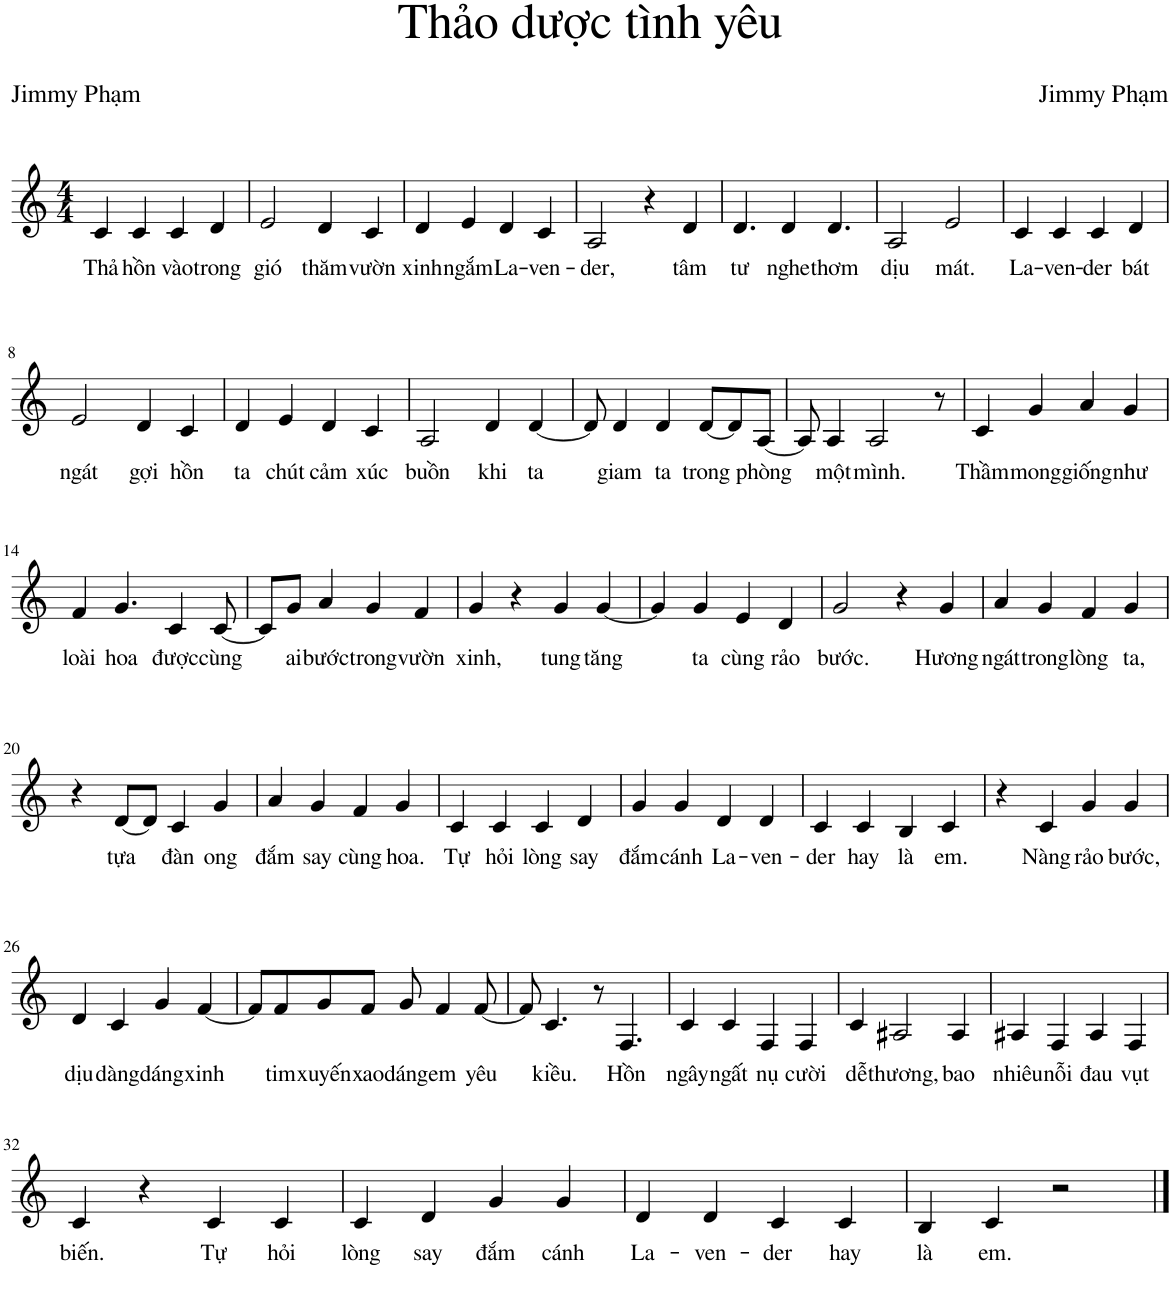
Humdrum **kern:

**kern	**text
*part1	*part1
*staff1	*staff1
*I"Piano	*
*I'Pno.	*
*clefG2	*
*k[]	*
*M4/4	*
=1	=1
!	!LO:LY:b
4c/	Thả
!	!LO:LY:b
4c/	hồn
!	!LO:LY:b
4c/	vào
!	!LO:LY:b
4d/	trong
=2	=2
!	!LO:LY:b
2e/	gió
!	!LO:LY:b
4d/	thăm
!	!LO:LY:b
4c/	vườn
=3	=3
!	!LO:LY:b
4d/	xinh
!	!LO:LY:b
4e/	ngắm
!	!LO:LY:b
4d/	La-
!	!LO:LY:b
4c/	-ven-
=4	=4
!	!LO:LY:b
2A/	-der,
4r	.
!	!LO:LY:b
4d/	tâm
=5	=5
!	!LO:LY:b
4.d/	tư
!	!LO:LY:b
4d/	nghe
!	!LO:LY:b
4.d/	thơm
=6	=6
!	!LO:LY:b
2A/	dịu
!	!LO:LY:b
2e/	mát.
=7	=7
!	!LO:LY:b
4c/	La-
!	!LO:LY:b
4c/	-ven-
!	!LO:LY:b
4c/	-der
!	!LO:LY:b
4d/	bát
!!LO:LB:g=z
=8	=8
!	!LO:LY:b
2e/	ngát
!	!LO:LY:b
4d/	gợi
!	!LO:LY:b
4c/	hồn
=9	=9
!	!LO:LY:b
4d/	ta
!	!LO:LY:b
4e/	chút
!	!LO:LY:b
4d/	cảm
!	!LO:LY:b
4c/	xúc
=10	=10
!	!LO:LY:b
2A/	buồn
!	!LO:LY:b
4d/	khi
!	!LO:LY:b
[4d/	ta
=11	=11
8d/]	.
!	!LO:LY:b
4d/	giam
!	!LO:LY:b
4d/	ta
!	!LO:LY:b
[8d/L	trong
8d/]	.
!	!LO:LY:b
[8A/J	phòng
=12	=12
8A/]	.
!	!LO:LY:b
4A/	một
!	!LO:LY:b
2A/	mình.
8r	.
=13	=13
!	!LO:LY:b
4c/	Thầm
!	!LO:LY:b
4g/	mong
!	!LO:LY:b
4a/	giống
!	!LO:LY:b
4g/	như
!!LO:LB:g=z
=14	=14
!	!LO:LY:b
4f/	loài
!	!LO:LY:b
4.g/	hoa
!	!LO:LY:b
4c/	được
!	!LO:LY:b
[8c/	cùng
=15	=15
8c/L]	.
!	!LO:LY:b
8g/J	ai
!	!LO:LY:b
4a/	bước
!	!LO:LY:b
4g/	trong
!	!LO:LY:b
4f/	vườn
=16	=16
!	!LO:LY:b
4g/	xinh,
4r	.
!	!LO:LY:b
4g/	tung
!	!LO:LY:b
[4g/	tăng
=17	=17
4g/]	.
!	!LO:LY:b
4g/	ta
!	!LO:LY:b
4e/	cùng
!	!LO:LY:b
4d/	rảo
=18	=18
!	!LO:LY:b
2g/	bước.
4r	.
!	!LO:LY:b
4g/	Hương
=19	=19
!	!LO:LY:b
4a/	ngát
!	!LO:LY:b
4g/	trong
!	!LO:LY:b
4f/	lòng
!	!LO:LY:b
4g/	ta,
!!LO:LB:g=z
=20	=20
4r	.
!	!LO:LY:b
[8d/L	tựa
8d/J]	.
!	!LO:LY:b
4c/	đàn
!	!LO:LY:b
4g/	ong
=21	=21
!	!LO:LY:b
4a/	đắm
!	!LO:LY:b
4g/	say
!	!LO:LY:b
4f/	cùng
!	!LO:LY:b
4g/	hoa.
=22	=22
!	!LO:LY:b
4c/	Tự
!	!LO:LY:b
4c/	hỏi
!	!LO:LY:b
4c/	lòng
!	!LO:LY:b
4d/	say
=23	=23
!	!LO:LY:b
4g/	đắm
!	!LO:LY:b
4g/	cánh
!	!LO:LY:b
4d/	La-
!	!LO:LY:b
4d/	-ven-
=24	=24
!	!LO:LY:b
4c/	-der
!	!LO:LY:b
4c/	hay
!	!LO:LY:b
4B/	là
!	!LO:LY:b
4c/	em.
=25	=25
4r	.
!	!LO:LY:b
4c/	Nàng
!	!LO:LY:b
4g/	rảo
!	!LO:LY:b
4g/	bước,
!!LO:LB:g=z
=26	=26
!	!LO:LY:b
4d/	dịu
!	!LO:LY:b
4c/	dàng
!	!LO:LY:b
4g/	dáng
!	!LO:LY:b
[4f/	xinh
=27	=27
8f/L]	.
!	!LO:LY:b
8f/	tim
!	!LO:LY:b
8g/	xuyến
!	!LO:LY:b
8f/J	xao
!	!LO:LY:b
8g/	dáng
!	!LO:LY:b
4f/	em
!	!LO:LY:b
[8f/	yêu
=28	=28
8f/]	.
!	!LO:LY:b
4.c/	kiều.
8r	.
!	!LO:LY:b
4.F/	Hồn
=29	=29
!	!LO:LY:b
4c/	ngây
!	!LO:LY:b
4c/	ngất
!	!LO:LY:b
4F/	nụ
!	!LO:LY:b
4F/	cười
=30	=30
!	!LO:LY:b
4c/	dễ
!	!LO:LY:b
2A#X/	thương,
!	!LO:LY:b
4A#/	bao
=31	=31
!	!LO:LY:b
4A#X/	nhiêu
!	!LO:LY:b
4F/	nỗi
!	!LO:LY:b
4A#/	đau
!	!LO:LY:b
4F/	vụt
!!LO:LB:g=z
=32	=32
!	!LO:LY:b
4c/	biến.
4r	.
!	!LO:LY:b
4c/	Tự
!	!LO:LY:b
4c/	hỏi
=33	=33
!	!LO:LY:b
4c/	lòng
!	!LO:LY:b
4d/	say
!	!LO:LY:b
4g/	đắm
!	!LO:LY:b
4g/	cánh
=34	=34
!	!LO:LY:b
4d/	La-
!	!LO:LY:b
4d/	-ven-
!	!LO:LY:b
4c/	-der
!	!LO:LY:b
4c/	hay
=35	=35
!	!LO:LY:b
4B/	là
!	!LO:LY:b
4c/	em.
2r	.
==	==
*-	*-
